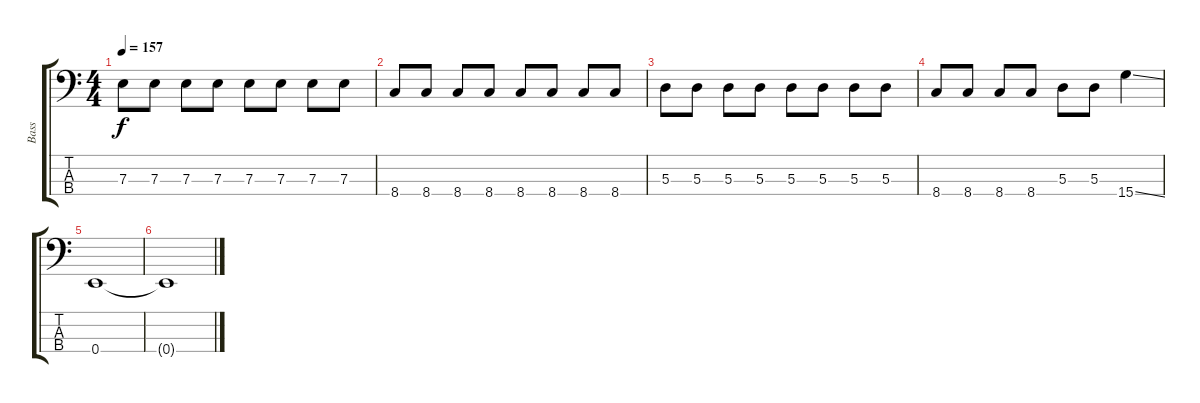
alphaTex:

\track ("Bass" "Bass") {instrument electricbasspick}
\staff {score tabs}
\tuning (G2 D2 A1 E1) {hide}
\ts (4 4)
\tempo 157
\clef f4
\ks c
7.3.8{dy f} 7.3.8 7.3.8 7.3.8 7.3.8 7.3.8 7.3.8 7.3.8 |
8.4.8 8.4.8 8.4.8 8.4.8 8.4.8 8.4.8 8.4.8 8.4.8 |
5.3.8 5.3.8 5.3.8 5.3.8 5.3.8 5.3.8 5.3.8 5.3.8 |
8.4.8 8.4.8 8.4.8 8.4.8 5.3.8 5.3.8 15.4{ss}.4 |
0.4.1 |
0.4{t}.1
